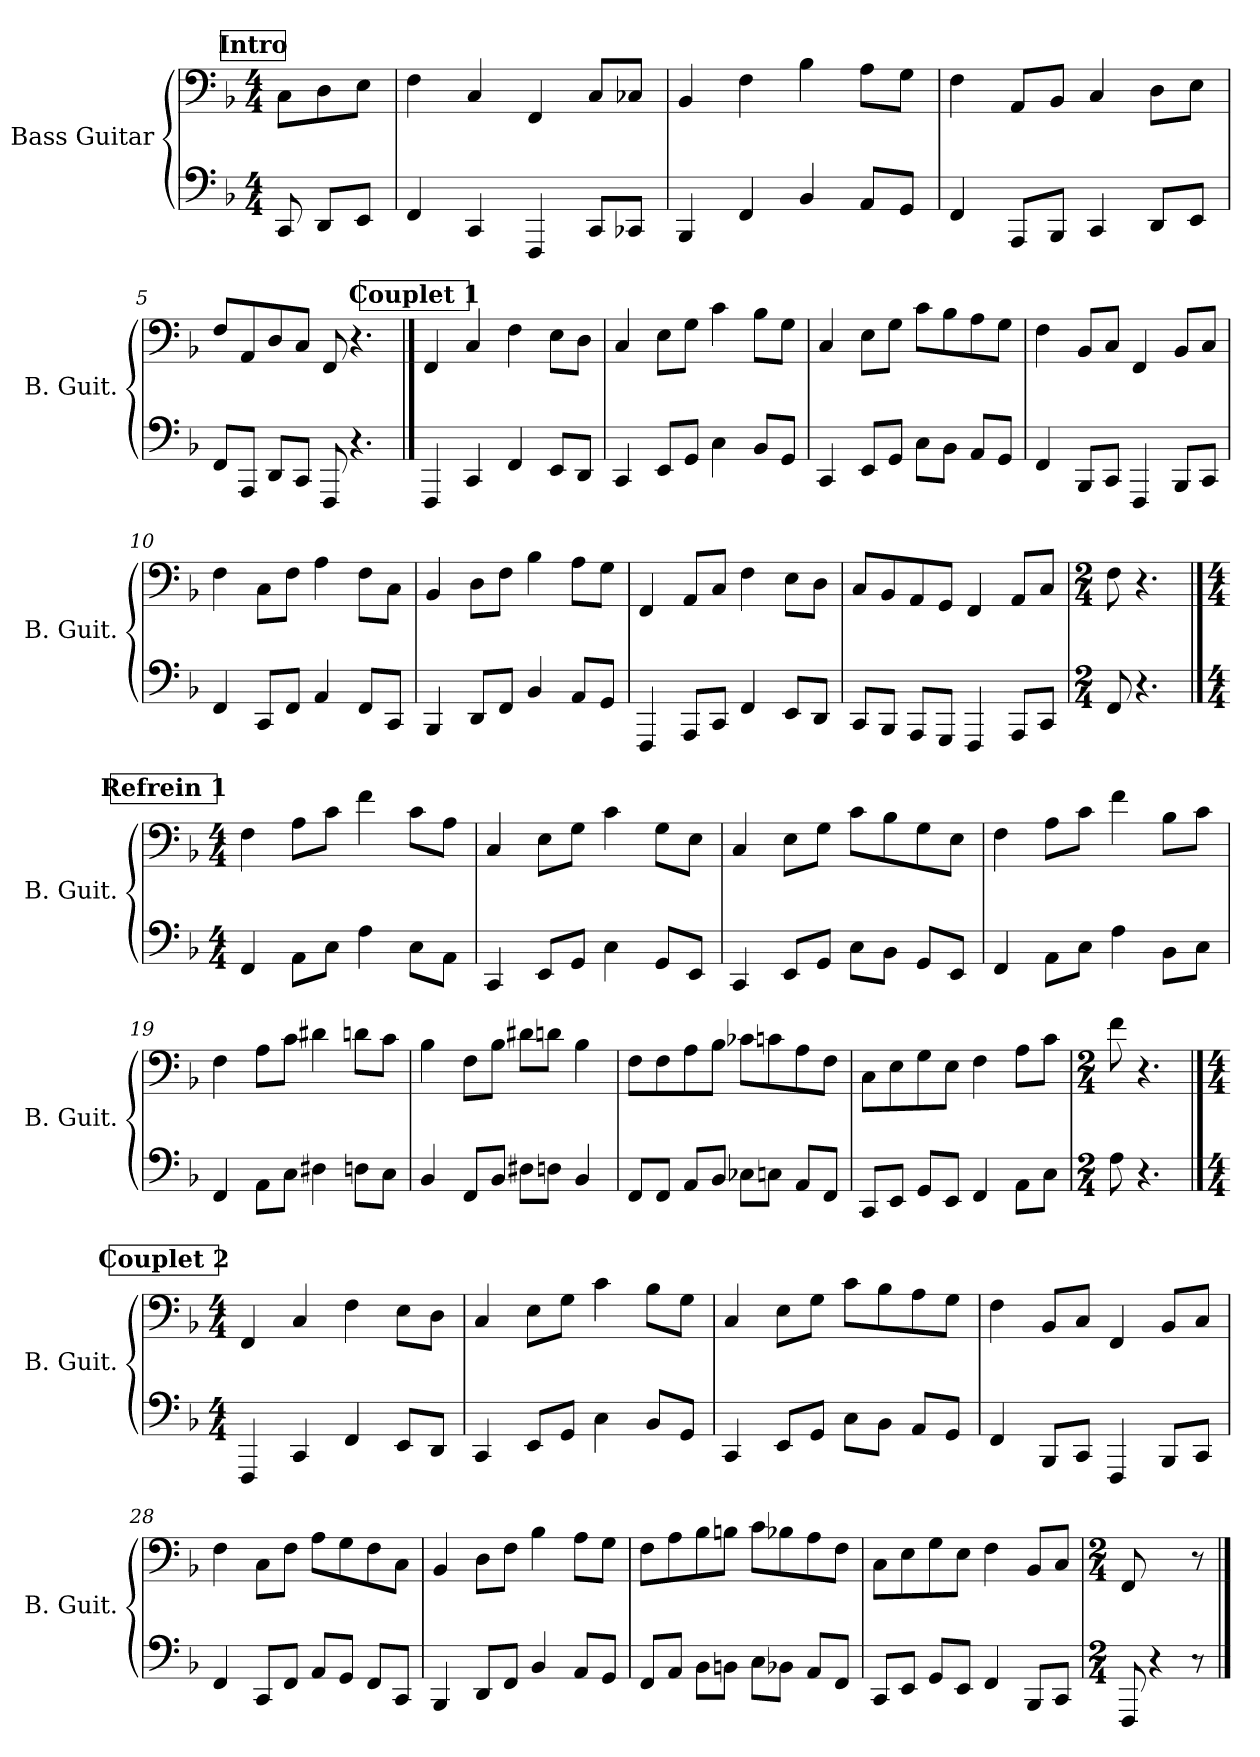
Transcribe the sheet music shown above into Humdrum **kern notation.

**kern	**kern
*part1	*part1
*staff2	*staff1
*I"Bass Guitar	*
*I'B. Guit.	*
*stria4	*
*	*clefF4
*ITrd7c12	*ITrd7c12
*k[b-]	*k[b-]
*M4/4	*M4/4
*MM100	*MM100
!!LO:REH:place=s1:a:B:fs=14:t=Intro
=1	=1
8CCC	8CC\L
8DDDL	8DD\
8EEEJ	8EE\J
=2	=2
4FFF	4FF\
4CCC	4CC/
4FFFF	4FFF/
8CCCL	8CC/L
8CCC-J	8CC-X/J
=3	=3
4BBBB-	4BBB-/
4FFF	4FF\
4BBB-	4BB-\
8AAAL	8AA\L
8GGGJ	8GG\J
=4	=4
4FFF	4FF\
8AAAAL	8AAA/L
8BBBB-J	8BBB-/J
4CCC	4CC/
8DDDL	8DD\L
8EEEJ	8EE\J
=5	=5
8FFFL	8FF/L
8AAAAJ	8AAA/
8DDDL	8DD/
8CCCJ	8CC/J
8FFFF	8FFF/
4.r	4.r
!!LO:LB:g=z
!!LO:REH:place=s1:a:B:fs=14:t=Couplet 1
==6	==6
4FFFF	4FFF/
4CCC	4CC/
4FFF	4FF\
8EEEL	8EE\L
8DDDJ	8DD\J
=7	=7
4CCC	4CC/
8EEEL	8EE\L
8GGGJ	8GG\J
4CC	4C\
8BBB-L	8BB-\L
8GGGJ	8GG\J
=8	=8
4CCC	4CC/
8EEEL	8EE\L
8GGGJ	8GG\J
8CCL	8C\L
8BBB-J	8BB-\
8AAAL	8AA\
8GGGJ	8GG\J
=9	=9
4FFF	4FF\
8BBBB-L	8BBB-/L
8CCCJ	8CC/J
4FFFF	4FFF/
8BBBB-L	8BBB-/L
8CCCJ	8CC/J
!!LO:LB:g=z
=10	=10
4FFF	4FF\
8CCCL	8CC\L
8FFFJ	8FF\J
4AAA	4AA\
8FFFL	8FF\L
8CCCJ	8CC\J
=11	=11
4BBBB-	4BBB-/
8DDDL	8DD\L
8FFFJ	8FF\J
4BBB-	4BB-\
8AAAL	8AA\L
8GGGJ	8GG\J
=12	=12
4FFFF	4FFF/
8AAAAL	8AAA/L
8CCCJ	8CC/J
4FFF	4FF\
8EEEL	8EE\L
8DDDJ	8DD\J
=13	=13
8CCCL	8CC/L
8BBBB-J	8BBB-/
8AAAAL	8AAA/
8GGGGJ	8GGG/J
4FFFF	4FFF/
8AAAAL	8AAA/L
8CCCJ	8CC/J
=14	=14
*M2/4	*M2/4
8FFF	8FF\
4.r	4.r
!!LO:LB:g=z
!!LO:REH:place=s1:a:B:fs=14:t=Refrein 1
==15	==15
*M4/4	*M4/4
4FFF	4FF\
8AAAL	8AA\L
8CCJ	8C\J
4FF	4F\
8CCL	8C\L
8AAAJ	8AA\J
=16	=16
4CCC	4CC/
8EEEL	8EE\L
8GGGJ	8GG\J
4CC	4C\
8GGGL	8GG\L
8EEEJ	8EE\J
=17	=17
4CCC	4CC/
8EEEL	8EE\L
8GGGJ	8GG\J
8CCL	8C\L
8BBB-J	8BB-\
8GGGL	8GG\
8EEEJ	8EE\J
=18	=18
4FFF	4FF\
8AAAL	8AA\L
8CCJ	8C\J
4FF	4F\
8BBB-L	8BB-\L
8CCJ	8C\J
!!LO:LB:g=z
=19	=19
4FFF	4FF\
8AAAL	8AA\L
8CCJ	8C\J
4DD#	4D#X\
8DDL	8Dn\L
8CCJ	8C\J
=20	=20
4BBB-	4BB-\
8FFFL	8FF\L
8BBB-J	8BB-\J
8DD#L	8D#X\L
8DDJ	8Dn\J
4BBB-	4BB-\
=21	=21
8FFFL	8FF\L
8FFFJ	8FF\
8AAAL	8AA\
8BBB-J	8BB-\J
8CC-L	8C-X\L
8CCJ	8Cn\
8AAAL	8AA\
8FFFJ	8FF\J
=22	=22
8CCCL	8CC\L
8EEEJ	8EE\
8GGGL	8GG\
8EEEJ	8EE\J
4FFF	4FF\
8AAAL	8AA\L
8CCJ	8C\J
=23	=23
*M2/4	*M2/4
8FF	8F\
4.r	4.r
!!LO:PB:g=z
!!LO:REH:place=s1:a:B:fs=14:t=Couplet 2
==24	==24
*M4/4	*M4/4
4FFFF	4FFF/
4CCC	4CC/
4FFF	4FF\
8EEEL	8EE\L
8DDDJ	8DD\J
=25	=25
4CCC	4CC/
8EEEL	8EE\L
8GGGJ	8GG\J
4CC	4C\
8BBB-L	8BB-\L
8GGGJ	8GG\J
=26	=26
4CCC	4CC/
8EEEL	8EE\L
8GGGJ	8GG\J
8CCL	8C\L
8BBB-J	8BB-\
8AAAL	8AA\
8GGGJ	8GG\J
=27	=27
4FFF	4FF\
8BBBB-L	8BBB-/L
8CCCJ	8CC/J
4FFFF	4FFF/
8BBBB-L	8BBB-/L
8CCCJ	8CC/J
!!LO:LB:g=z
=28	=28
4FFF	4FF\
8CCCL	8CC\L
8FFFJ	8FF\J
8AAAL	8AA\L
8GGGJ	8GG\
8FFFL	8FF\
8CCCJ	8CC\J
=29	=29
4BBBB-	4BBB-/
8DDDL	8DD\L
8FFFJ	8FF\J
4BBB-	4BB-\
8AAAL	8AA\L
8GGGJ	8GG\J
=30	=30
8FFFL	8FF\L
8AAAJ	8AA\
8BBB-L	8BB-\
8BBBJ	8BBn\J
8CCL	8C\L
8BBB-J	8BB-X\
8AAAL	8AA\
8FFFJ	8FF\J
=31	=31
8CCCL	8CC\L
8EEEJ	8EE\
8GGGL	8GG\
8EEEJ	8EE\J
4FFF	4FF\
8BBBB-L	8BBB-/L
8CCCJ	8CC/J
=32	=32
*M2/4	*M2/4
8FFFF	8FFF/
4r	4ryy
8r	8r
==	==
*-	*-
